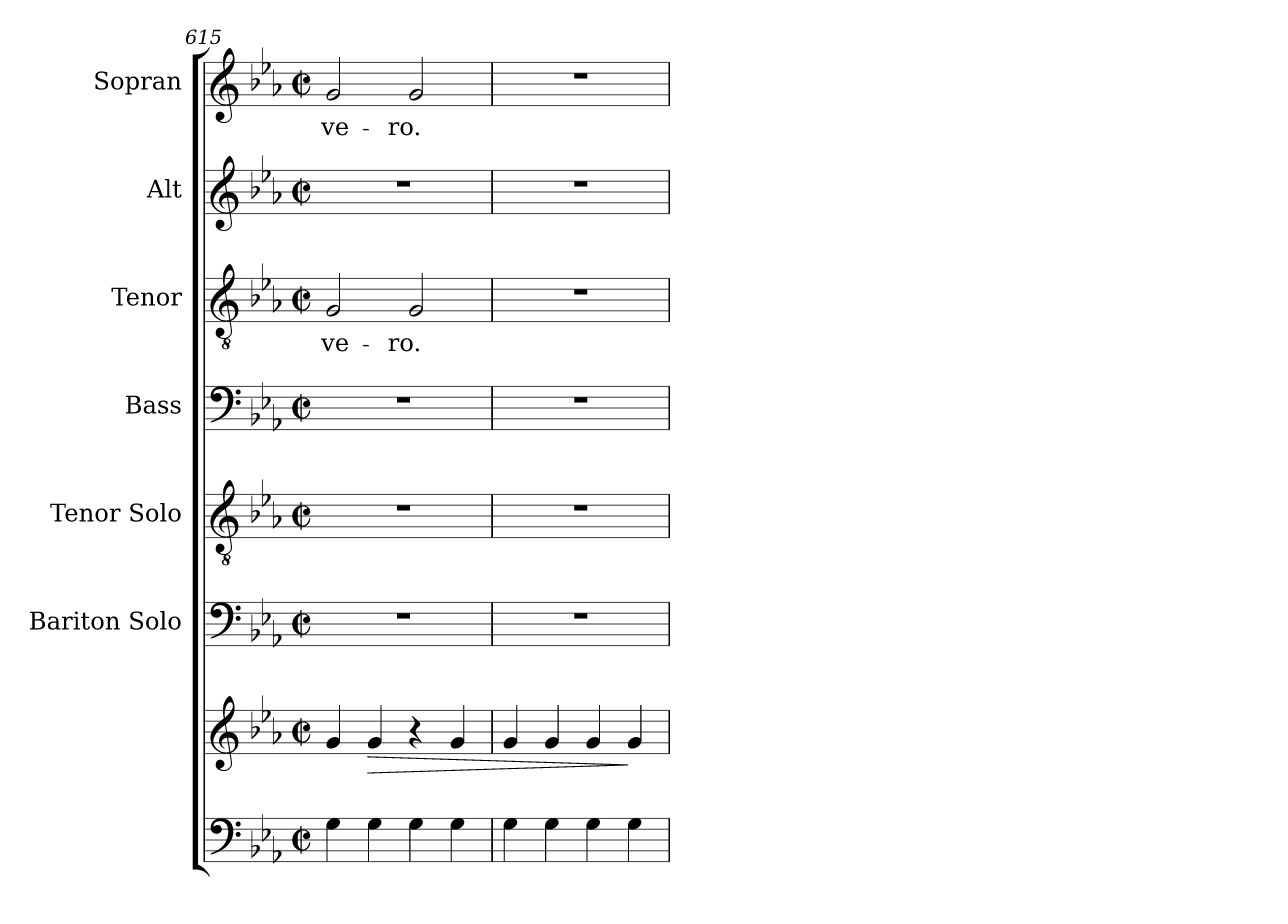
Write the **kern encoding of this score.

**kern	**kern	**dynam	**kern	**kern	**kern	**kern	**text	**kern	**kern	**text
*part7	*part7	*part7	*part6	*part5	*part4	*part3	*part3	*part2	*part1	*part1
*staff8	*staff7	*staff7/8	*staff6	*staff5	*staff4	*staff3	*staff3	*staff2	*staff1	*staff1
*	*	*	*I"Bariton Solo	*I"Tenor Solo	*I"Bass	*I"Tenor	*	*I"Alt	*I"Sopran	*
*	*	*	*	*	*I'B.	*I'T.	*	*I'A.	*I'S.	*
*clefF4	*clefG2	*	*clefF4	*clefGv2	*clefF4	*clefGv2	*	*clefG2	*clefG2	*
*k[b-e-a-]	*k[b-e-a-]	*	*k[b-e-a-]	*k[b-e-a-]	*k[b-e-a-]	*k[b-e-a-]	*	*k[b-e-a-]	*k[b-e-a-]	*
*E-:	*E-:	*	*E-:	*E-:	*E-:	*E-:	*	*E-:	*E-:	*
*M2/2	*M2/2	*	*M2/2	*M2/2	*M2/2	*M2/2	*	*M2/2	*M2/2	*
*met(c|)	*met(c|)	*	*met(c|)	*met(c|)	*met(c|)	*met(c|)	*	*met(c|)	*met(c|)	*
=615	=615	=615	=615	=615	=615	=615	=615	=615	=615	=615
!	!	!	!	!	!	!	!LO:LY:b	!	!	!LO:LY:b
4G\	4g/	.	1r	1r	1r	2G/	ve-	1r	2g/	ve-
!	!	!LO:HP:b	!	!	!	!	!	!	!	!
4G\	4g/	>	.	.	.	.	.	.	.	.
!	!	!	!	!	!	!	!LO:LY:b	!	!	!LO:LY:b
4G\	4r	.	.	.	.	2G/	-ro.	.	2g/	-ro.
4G\	4g/	.	.	.	.	.	.	.	.	.
=616	=616	=616	=616	=616	=616	=616	=616	=616	=616	=616
4G\	4g/	.	1r	1r	1r	1r	.	1r	1r	.
4G\	4g/	.	.	.	.	.	.	.	.	.
4G\	4g/	.	.	.	.	.	.	.	.	.
4G\	4g/	]	.	.	.	.	.	.	.	.
=	=	=	=	=	=	=	=	=	=	=
*-	*-	*-	*-	*-	*-	*-	*-	*-	*-	*-
